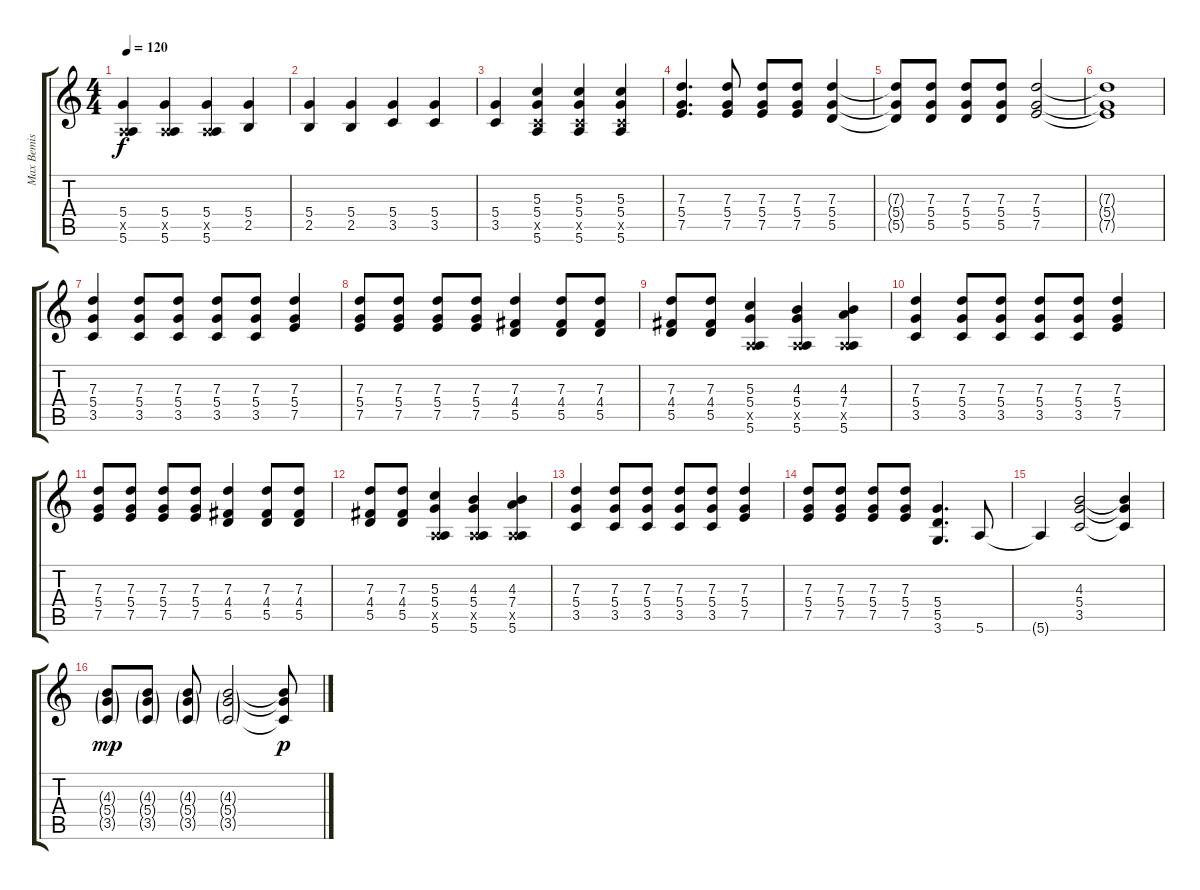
\track ("Max Bemis" "Max Bemis") {instrument acousticguitarsteel}
\staff {score tabs}
\tuning (E4 B3 G3 D3 A2 E2) {hide}
\ts (4 4)
\tempo 120
\clef g2
\ks c
(5.4 0.5{x} 5.6).4{dy f} (5.4 0.5{x} 5.6).4 (5.4 0.5{x} 5.6).4 (5.4 2.5).4 |
(5.4 2.5).4 (5.4 2.5).4 (5.4 3.5).4 (5.4 3.5).4 |
(5.4 3.5).4 (5.3 5.4 3.5{x} 5.6).4 (5.3 5.4 3.5{x} 5.6).4 (5.3 5.4 3.5{x} 5.6).4 |
(7.3 5.4 7.5).4{d} (7.3 5.4 7.5).8 (7.3 5.4 7.5).8 (7.3 5.4 7.5).8 (7.3 5.4 5.5).4 |
(7.3{t} 5.4{t} 5.5{t}).8 (7.3 5.4 5.5).8 (7.3 5.4 5.5).8 (7.3 5.4 5.5).8 (7.3 5.4 7.5).2 |
(7.3{t} 5.4{t} 7.5{t}).1 |
(7.3 5.4 3.5).4 (7.3 5.4 3.5).8 (7.3 5.4 3.5).8 (7.3 5.4 3.5).8 (7.3 5.4 3.5).8 (7.3 5.4 7.5).4 |
(7.3 5.4 7.5).8 (7.3 5.4 7.5).8 (7.3 5.4 7.5).8 (7.3 5.4 7.5).8 (7.3 4.4 5.5).4 (7.3 4.4 5.5).8 (7.3 4.4 5.5).8 |
(7.3 4.4 5.5).8 (7.3 4.4 5.5).8 (5.3 5.4 0.5{x} 5.6).4 (4.3 5.4 0.5{x} 5.6).4 (4.3 7.4 0.5{x} 5.6).4 |
(7.3 5.4 3.5).4 (7.3 5.4 3.5).8 (7.3 5.4 3.5).8 (7.3 5.4 3.5).8 (7.3 5.4 3.5).8 (7.3 5.4 7.5).4 |
(7.3 5.4 7.5).8 (7.3 5.4 7.5).8 (7.3 5.4 7.5).8 (7.3 5.4 7.5).8 (7.3 4.4 5.5).4 (7.3 4.4 5.5).8 (7.3 4.4 5.5).8 |
(7.3 4.4 5.5).8 (7.3 4.4 5.5).8 (5.3 5.4 0.5{x} 5.6).4 (4.3 5.4 0.5{x} 5.6).4 (4.3 7.4 0.5{x} 5.6).4 |
(7.3 5.4 3.5).4 (7.3 5.4 3.5).8 (7.3 5.4 3.5).8 (7.3 5.4 3.5).8 (7.3 5.4 3.5).8 (7.3 5.4 7.5).4 |
(7.3 5.4 7.5).8 (7.3 5.4 7.5).8 (7.3 5.4 7.5).8 (7.3 5.4 7.5).8 (5.4 5.5 3.6).4{d} 5.6.8 |
5.6{t}.4 (4.3 5.4 3.5).2 (4.3{t} 5.4{t} 3.5{t}).4 |
(4.3{g} 5.4{g} 3.5{g}).8{dy mp} (4.3{g} 5.4{g} 3.5{g}).8 (4.3{g} 5.4{g} 3.5{g}).8 (4.3{g} 5.4{g} 3.5{g}).2 (4.3{t} 5.4{t} 3.5{t}).8{dy p}
